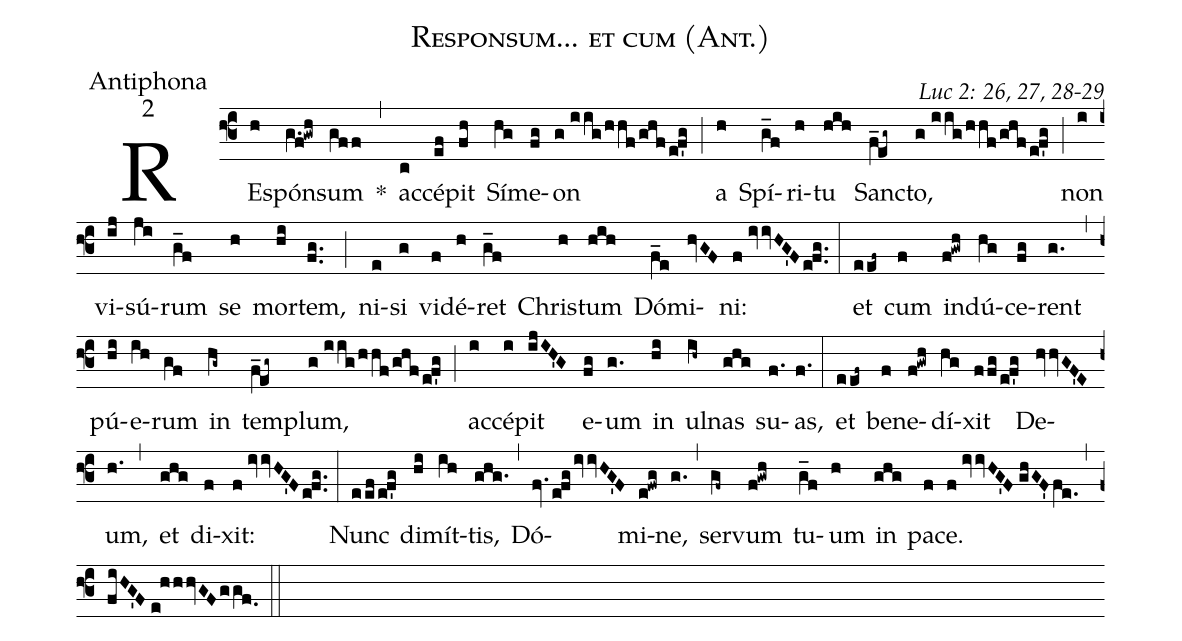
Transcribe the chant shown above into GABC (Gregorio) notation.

name: Responsum... et cum (Ant.);
office-part: Antiphona;
mode: 2;
commentary: Luc 2: 26, 27, 28-29;
%%
(f3) RE(h)spón(g.f!gwh)sum(gff) *(,) ac(c)cé(ef)pit(fh) Sí(hg)me(fg)on(g//iig/hhf/ghf/e!f'g) (;) a(h) Spí(g_f)ri(h)tu(hih) Sanc(fV_!eg~)to,(g//iig/hhf/ghf/e!f'g) (;) non(i) vi(ij)sú(ji)rum(g_f) se(h) mor(hi)tem,(fg..) (;) ni(e)si(g) vi(f)dé(h)ret(g_f) Chris(h)tum(hih) Dó(f_e)mi(hvGF)ni:(f//ivvHG'F/e!fg..) (:)
et(eef~) cum(f) in(f!gwh)dú(hg)ce(fg)rent(g.) (,) pú(hi)e(ih)rum(gf) in(hg~) tem(fV_!eg~)plum,(g//iig/hhf/ghf/e!f'g) (;) ac(i)cé(i)pit(ijIH'G) e(fg)um(g.) in(hi) ul(ih~)nas(ghg) su(f.)as,(f.) (:)
et(eef~) be(f)ne(f!gwh)dí(hg)xit(ffg/e!f'g) De(hvvGF'E)um,(h.) (,) et(ghg) di(f)xit:(f//ivvHG'Fe!fg..) (:)
Nunc(eef/e!f'g) di(hi)mít(ih)tis,(ghg.) (,) Dó(fv.e!fg/ivvHG'F)mi(e!fwg)ne,(g.) (,) ser(gf~)vum(f!gwh) tu(g_f)um(h) in(ghg) pa(f)ce.(f//ivvHG'F//ghGF'fe.) (,) (fiHG'F//e!hhhvGFggf.0) (::)
